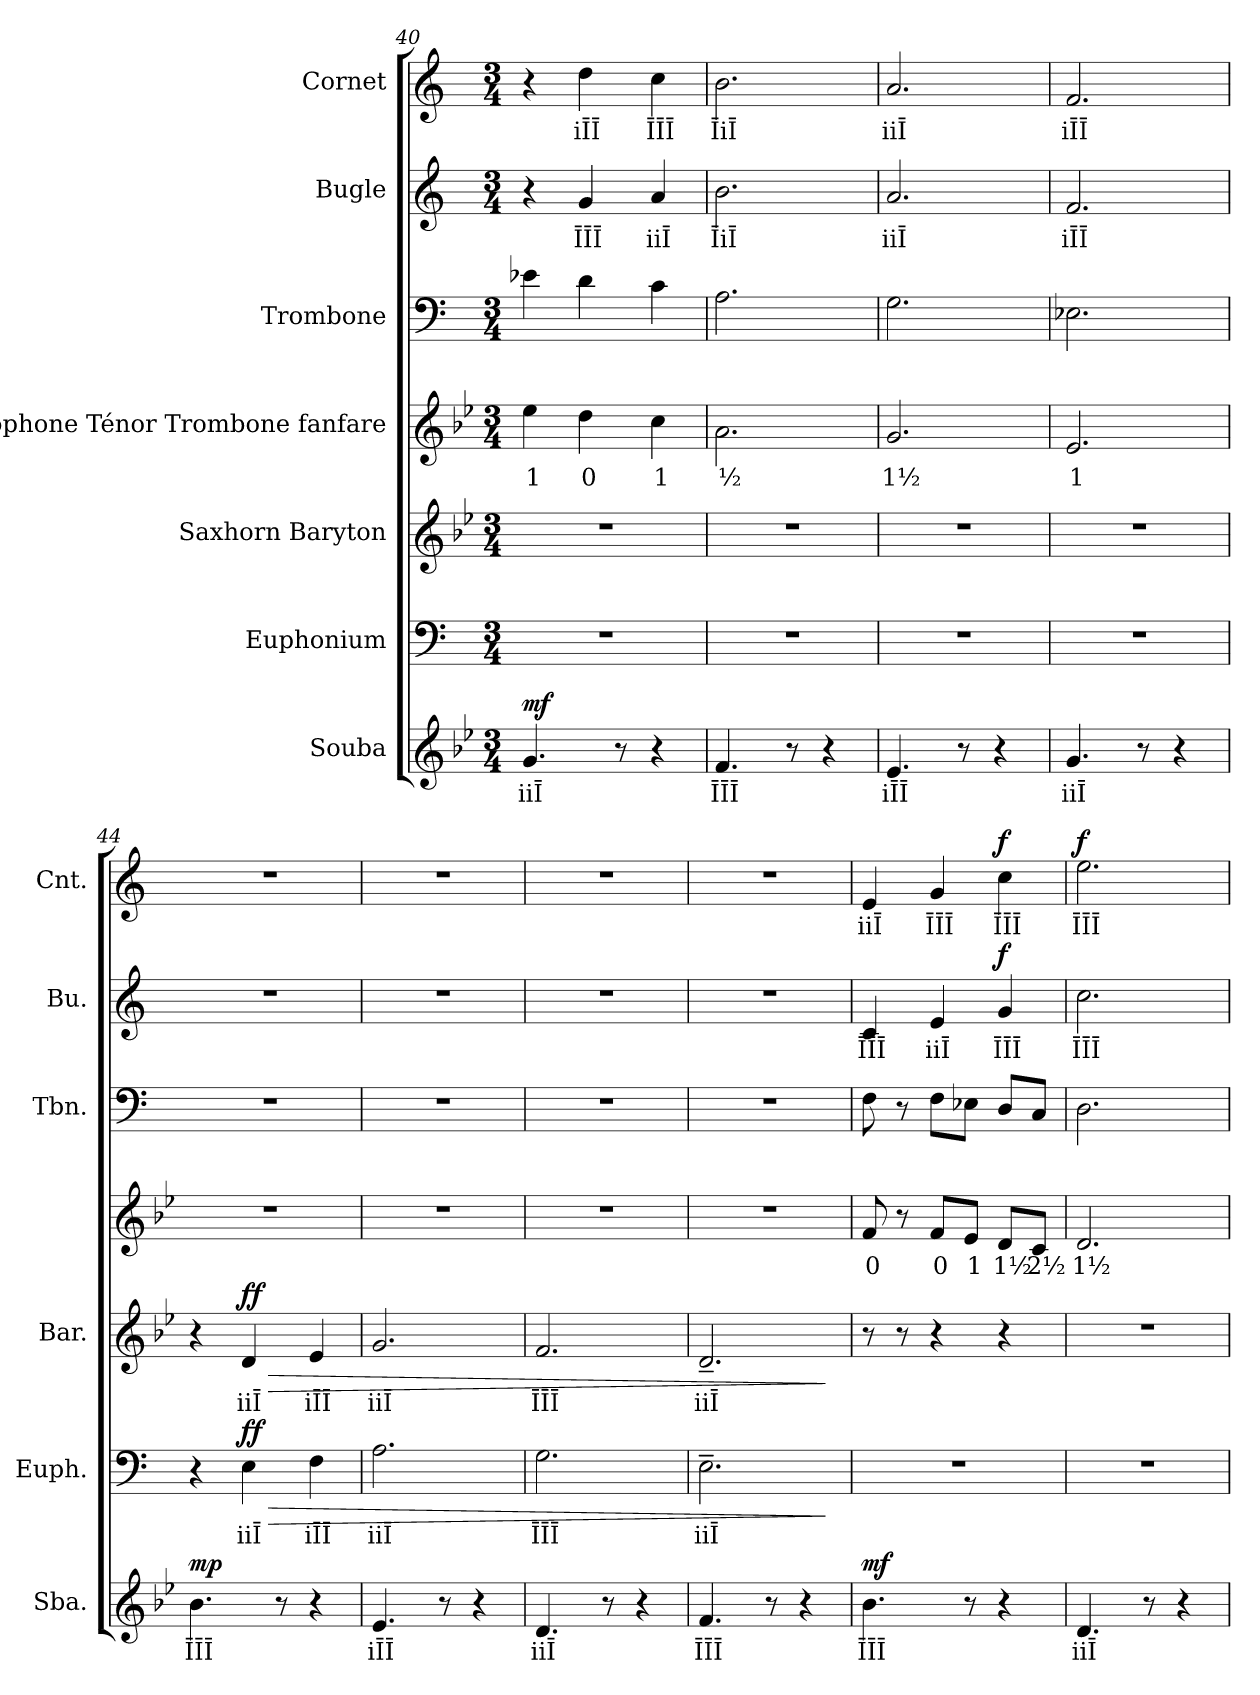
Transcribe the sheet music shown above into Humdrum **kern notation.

**kern	**text	**dynam	**kern	**text	**dynam	**kern	**text	**dynam	**kern	**text	**kern	**kern	**text	**dynam	**kern	**text	**dynam
*part7	*part7	*part7	*part6	*part6	*part6	*part5	*part5	*part5	*part4	*part4	*part3	*part2	*part2	*part2	*part1	*part1	*part1
*staff7	*staff7	*staff7	*staff6	*staff6	*staff6	*staff5	*staff5	*staff5	*staff4	*staff4	*staff3	*staff2	*staff2	*staff2	*staff1	*staff1	*staff1
*I"Souba	*	*	*I"Euphonium	*	*	*I"Saxhorn Baryton	*	*	*I"Saxophone Ténor Trombone fanfare	*	*I"Trombone	*I"Bugle	*	*	*I"Cornet	*	*
*I'Sba.	*	*	*I'Euph.	*	*	*I'Bar.	*	*	*	*	*I'Tbn.	*I'Bu.	*	*	*I'Cnt.	*	*
*clefG2	*	*	*clefF4	*	*	*clefG2	*	*	*clefG2	*	*clefF4	*clefG2	*	*	*clefG2	*	*
*ITrd15c26	*	*	*ITrd1c2	*	*	*ITrd8c14	*	*	*ITrd8c14	*	*	*ITrd1c2	*	*	*ITrd1c2	*	*
*k[b-e-]	*	*	*k[b-e-]	*	*	*k[b-e-]	*	*	*k[b-e-]	*	*k[]	*k[b-e-]	*	*	*k[b-e-]	*	*
*M3/4	*	*	*M3/4	*	*	*M3/4	*	*	*M3/4	*	*M3/4	*M3/4	*	*	*M3/4	*	*
=40	=40	=40	=40	=40	=40	=40	=40	=40	=40	=40	=40	=40	=40	=40	=40	=40	=40
!	!LO:LY:b	!LO:DY:b	!	!	!	!	!	!	!	!LO:LY:b	!	!	!	!	!	!	!
4.GG/	iiĪ	mf	2.r	.	.	2.r	.	.	4e-\	1	4e-X\	4r	.	.	4r	.	.
!	!	!	!	!	!	!	!	!	!	!LO:LY:b	!	!	!LO:LY:b	!	!	!LO:LY:b	!
.	.	.	.	.	.	.	.	.	4d\	0	4d\	4f/	ĪĪĪ	.	4cc\	iĪĪ	.
8r	.	.	.	.	.	.	.	.	.	.	.	.	.	.	.	.	.
!	!	!	!	!	!	!	!	!	!	!LO:LY:b	!	!	!LO:LY:b	!	!	!LO:LY:b	!
4r	.	.	.	.	.	.	.	.	4ci\	1	4ci\	4g/	iiĪ	.	4b-i\	ĪĪĪ	.
=41	=41	=41	=41	=41	=41	=41	=41	=41	=41	=41	=41	=41	=41	=41	=41	=41	=41
!	!LO:LY:b	!	!	!	!	!	!	!	!	!LO:LY:b	!	!	!LO:LY:b	!	!	!LO:LY:b	!
4.FF/	ĪĪĪ	.	2.r	.	.	2.r	.	.	2.A\	½	2.A\	2.a\	ĪiĪ	.	2.a\	ĪiĪ	.
8r	.	.	.	.	.	.	.	.	.	.	.	.	.	.	.	.	.
4r	.	.	.	.	.	.	.	.	.	.	.	.	.	.	.	.	.
=42	=42	=42	=42	=42	=42	=42	=42	=42	=42	=42	=42	=42	=42	=42	=42	=42	=42
!	!LO:LY:b	!	!	!	!	!	!	!	!	!LO:LY:b	!	!	!LO:LY:b	!	!	!LO:LY:b	!
4.EE-/	iĪĪ	.	2.r	.	.	2.r	.	.	2.G/	1½	2.G\	2.g/	iiĪ	.	2.g/	iiĪ	.
8r	.	.	.	.	.	.	.	.	.	.	.	.	.	.	.	.	.
4r	.	.	.	.	.	.	.	.	.	.	.	.	.	.	.	.	.
!!LO:PB:g=z
=43	=43	=43	=43	=43	=43	=43	=43	=43	=43	=43	=43	=43	=43	=43	=43	=43	=43
!	!LO:LY:b	!	!	!	!	!	!	!	!	!LO:LY:b	!	!	!LO:LY:b	!	!	!LO:LY:b	!
4.GG/	iiĪ	.	2.r	.	.	2.r	.	.	2.E-/	1	2.E-X\	2.e-/	iĪĪ	.	2.e-/	iĪĪ	.
8r	.	.	.	.	.	.	.	.	.	.	.	.	.	.	.	.	.
4r	.	.	.	.	.	.	.	.	.	.	.	.	.	.	.	.	.
=44	=44	=44	=44	=44	=44	=44	=44	=44	=44	=44	=44	=44	=44	=44	=44	=44	=44
!	!LO:LY:b	!LO:DY:b	!	!	!	!	!	!	!	!	!	!	!	!	!	!	!
4.BB-\	ĪĪĪ	mp	4r	.	.	4r	.	.	2.r	.	2.r	2.r	.	.	2.r	.	.
!	!	!	!	!LO:LY:b	!LO:HP:b	!	!LO:LY:b	!LO:HP:b	!	!	!	!	!	!	!	!	!
!	!	!	!	!	!LO:DY:n=1:b	!	!	!LO:DY:n=1:b	!	!	!	!	!	!	!	!	!
.	.	.	4D\	iiĪ	> ff	4D/	iiĪ	> ff	.	.	.	.	.	.	.	.	.
8r	.	.	.	.	.	.	.	.	.	.	.	.	.	.	.	.	.
!	!	!	!	!LO:LY:b	!	!	!LO:LY:b	!	!	!	!	!	!	!	!	!	!
4r	.	.	4E-\	iĪĪ	.	4E-/	iĪĪ	.	.	.	.	.	.	.	.	.	.
=45	=45	=45	=45	=45	=45	=45	=45	=45	=45	=45	=45	=45	=45	=45	=45	=45	=45
!	!LO:LY:b	!	!	!LO:LY:b	!	!	!LO:LY:b	!	!	!	!	!	!	!	!	!	!
4.EE-/	iĪĪ	.	2.G\	iiĪ	.	2.G/	iiĪ	.	2.r	.	2.r	2.r	.	.	2.r	.	.
8r	.	.	.	.	.	.	.	.	.	.	.	.	.	.	.	.	.
4r	.	.	.	.	.	.	.	.	.	.	.	.	.	.	.	.	.
=46	=46	=46	=46	=46	=46	=46	=46	=46	=46	=46	=46	=46	=46	=46	=46	=46	=46
!	!LO:LY:b	!	!	!LO:LY:b	!	!	!LO:LY:b	!	!	!	!	!	!	!	!	!	!
4.DD/	iiĪ	.	2.F\	ĪĪĪ	.	2.F/	ĪĪĪ	.	2.r	.	2.r	2.r	.	.	2.r	.	.
8r	.	.	.	.	.	.	.	.	.	.	.	.	.	.	.	.	.
4r	.	.	.	.	.	.	.	.	.	.	.	.	.	.	.	.	.
=47	=47	=47	=47	=47	=47	=47	=47	=47	=47	=47	=47	=47	=47	=47	=47	=47	=47
!	!LO:LY:b	!	!	!LO:LY:b	!	!	!LO:LY:b	!	!	!	!	!	!	!	!	!	!
4.FF/	ĪĪĪ	.	2.D~\	iiĪ	.	2.D~/	iiĪ	.	2.r	.	2.r	2.r	.	.	2.r	.	.
8r	.	.	.	.	.	.	.	.	.	.	.	.	.	.	.	.	.
4r	.	.	.	.	.	.	.	.	.	.	.	.	.	.	.	.	.
.	.	.	.	.	]	.	.	]	.	.	.	.	.	.	.	.	.
=48	=48	=48	=48	=48	=48	=48	=48	=48	=48	=48	=48	=48	=48	=48	=48	=48	=48
!	!LO:LY:b	!LO:DY:b	!	!	!	!	!	!	!	!LO:LY:b	!	!	!LO:LY:b	!	!	!LO:LY:b	!
4.BB-\	ĪĪĪ	mf	2.r	.	.	8r	.	.	8F/	0	8F\	4B-/	ĪĪĪ	.	4d/	iiĪ	.
.	.	.	.	.	.	8r	.	.	8r	.	8r	.	.	.	.	.	.
!	!	!	!	!	!	!	!	!	!	!LO:LY:b	!	!	!LO:LY:b	!	!	!LO:LY:b	!
.	.	.	.	.	.	4r	.	.	8F/L	0	8F\L	4d/	iiĪ	.	4f/	ĪĪĪ	.
!	!	!	!	!	!	!	!	!	!	!LO:LY:b	!	!	!	!	!	!	!
8r	.	.	.	.	.	.	.	.	8E-/J	1	8E-X\J	.	.	.	.	.	.
!	!	!	!	!	!	!	!	!	!	!LO:LY:b	!	!	!LO:LY:b	!LO:DY:b	!	!LO:LY:b	!LO:DY:b
4r	.	.	.	.	.	4r	.	.	8D/L	1½	8D/L	4f/	ĪĪĪ	f	4b-\	ĪĪĪ	f
!	!	!	!	!	!	!	!	!	!	!LO:LY:b	!	!	!	!	!	!	!
.	.	.	.	.	.	.	.	.	8C/J	2½	8C/J	.	.	.	.	.	.
=49	=49	=49	=49	=49	=49	=49	=49	=49	=49	=49	=49	=49	=49	=49	=49	=49	=49
!	!LO:LY:b	!	!	!	!	!	!	!	!	!LO:LY:b	!	!	!LO:LY:b	!	!	!LO:LY:b	!LO:DY:b
4.DD/	iiĪ	.	2.r	.	.	2.r	.	.	2.D/	1½	2.D\	2.b-\	ĪĪĪ	.	2.dd\	ĪĪĪ	f
8r	.	.	.	.	.	.	.	.	.	.	.	.	.	.	.	.	.
4r	.	.	.	.	.	.	.	.	.	.	.	.	.	.	.	.	.
=	=	=	=	=	=	=	=	=	=	=	=	=	=	=	=	=	=
*-	*-	*-	*-	*-	*-	*-	*-	*-	*-	*-	*-	*-	*-	*-	*-	*-	*-
